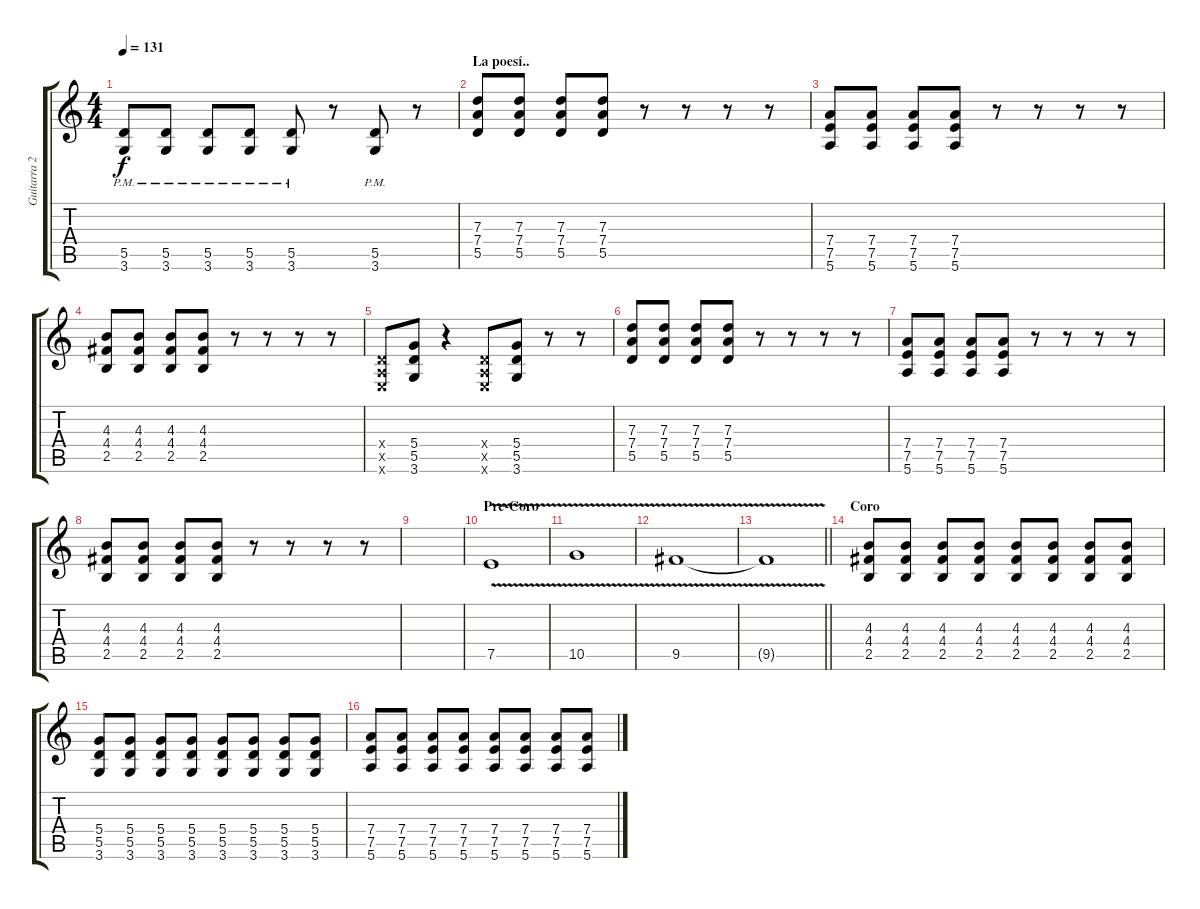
\track ("Guitarra 2" "Guitarra 2") {instrument distortionguitar}
\staff {score tabs}
\tuning (E4 B3 G3 D3 A2 E2) {hide}
\ts (4 4)
\tempo 131
\clef g2
\ks c
(5.5{pm} 3.6{pm}).8{dy f} (5.5{pm} 3.6{pm}).8 (5.5{pm} 3.6{pm}).8 (5.5{pm} 3.6{pm}).8 (5.5{pm} 3.6{pm}).8 r.8 (5.5{pm} 3.6{pm}).8 r.8 |
\section ("" "La poesí..")
(7.3 7.4 5.5).8 (7.3 7.4 5.5).8 (7.3 7.4 5.5).8 (7.3 7.4 5.5).8 r.8 r.8 r.8 r.8 |
(7.4 7.5 5.6).8 (7.4 7.5 5.6).8 (7.4 7.5 5.6).8 (7.4 7.5 5.6).8 r.8 r.8 r.8 r.8 |
(4.3 4.4 2.5).8 (4.3 4.4 2.5).8 (4.3 4.4 2.5).8 (4.3 4.4 2.5).8 r.8 r.8 r.8 r.8 |
(0.4{x} 0.5{x} 0.6{x}).8 (5.4 5.5 3.6).8 r.4 (0.4{x} 0.5{x} 0.6{x}).8 (5.4 5.5 3.6).8 r.8 r.8 |
(7.3 7.4 5.5).8 (7.3 7.4 5.5).8 (7.3 7.4 5.5).8 (7.3 7.4 5.5).8 r.8 r.8 r.8 r.8 |
(7.4 7.5 5.6).8 (7.4 7.5 5.6).8 (7.4 7.5 5.6).8 (7.4 7.5 5.6).8 r.8 r.8 r.8 r.8 |
(4.3 4.4 2.5).8 (4.3 4.4 2.5).8 (4.3 4.4 2.5).8 (4.3 4.4 2.5).8 r.8 r.8 r.8 r.8 |
|
\section ("" "Pre-Coro")
7.5{v}.1 |
10.5{v}.1 |
9.5{v}.1 |
\barLineRight lightlight
9.5{t}.1 |
\section ("" "Coro")
(4.3 4.4 2.5).8 (4.3 4.4 2.5).8 (4.3 4.4 2.5).8 (4.3 4.4 2.5).8 (4.3 4.4 2.5).8 (4.3 4.4 2.5).8 (4.3 4.4 2.5).8 (4.3 4.4 2.5).8 |
(5.4 5.5 3.6).8 (5.4 5.5 3.6).8 (5.4 5.5 3.6).8 (5.4 5.5 3.6).8 (5.4 5.5 3.6).8 (5.4 5.5 3.6).8 (5.4 5.5 3.6).8 (5.4 5.5 3.6).8 |
(7.4 7.5 5.6).8 (7.4 7.5 5.6).8 (7.4 7.5 5.6).8 (7.4 7.5 5.6).8 (7.4 7.5 5.6).8 (7.4 7.5 5.6).8 (7.4 7.5 5.6).8 (7.4 7.5 5.6).8
